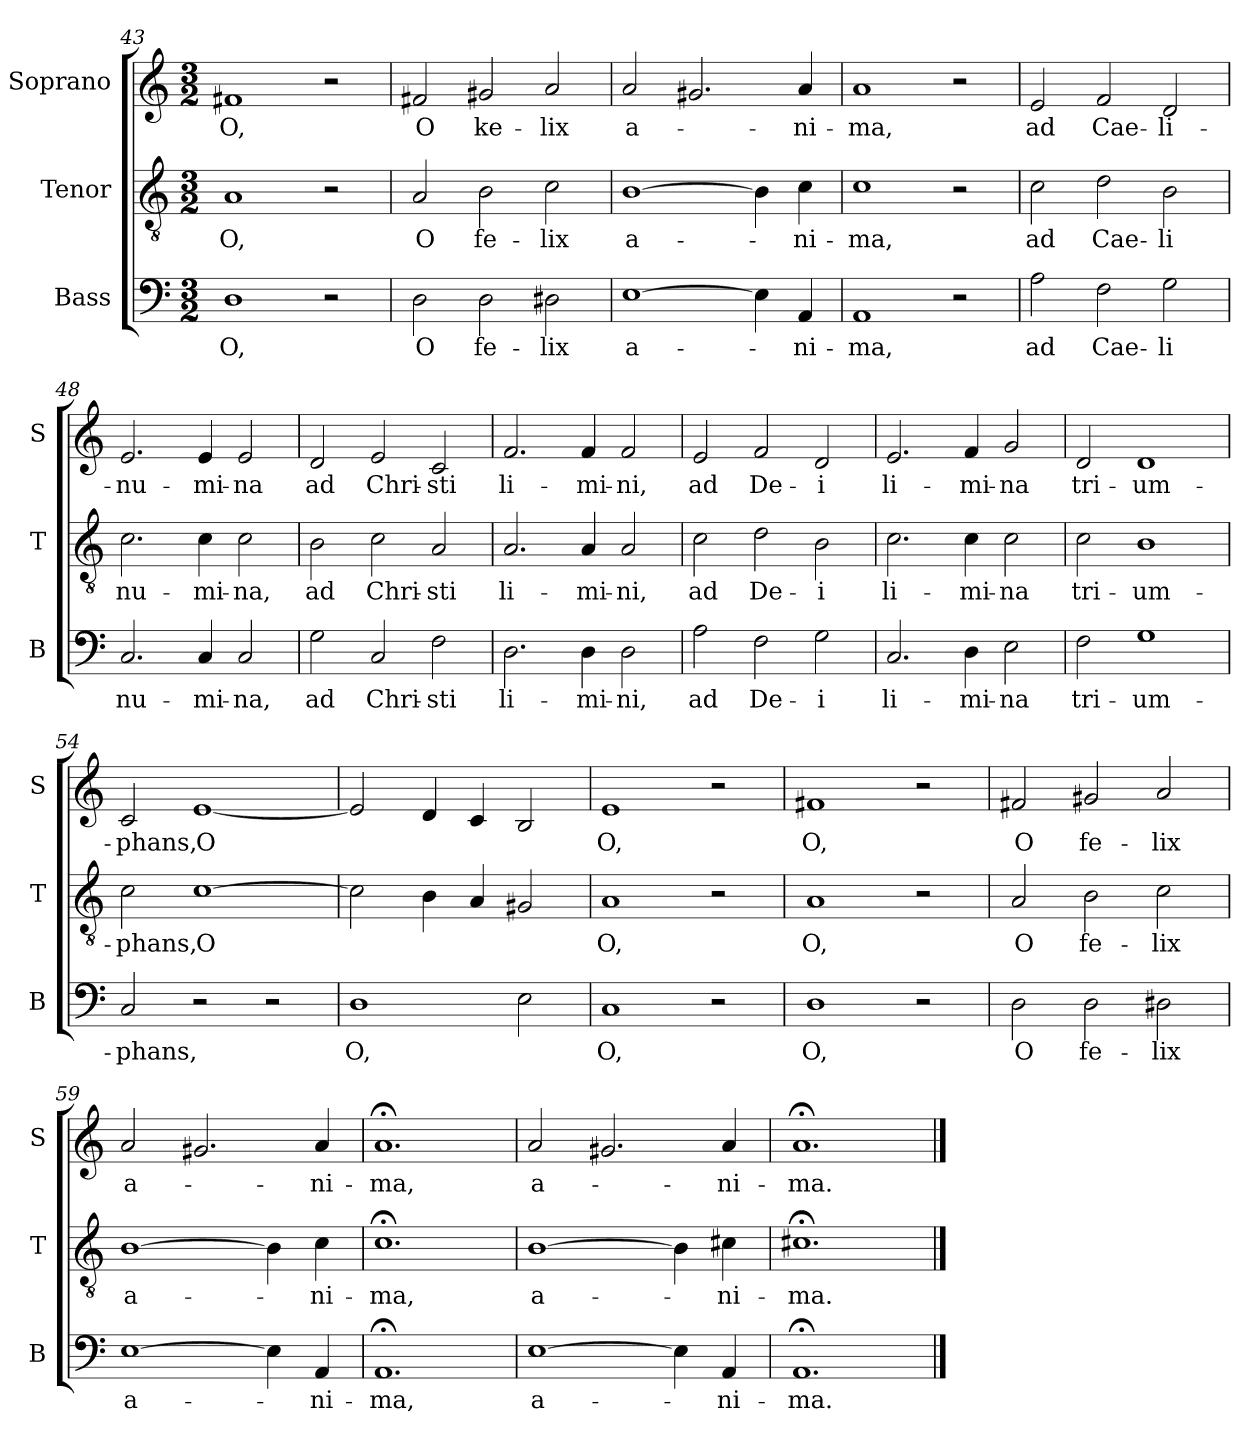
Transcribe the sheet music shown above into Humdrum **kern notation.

**kern	**text	**kern	**text	**kern	**text
*part3	*part3	*part2	*part2	*part1	*part1
*staff3	*staff3	*staff2	*staff2	*staff1	*staff1
*I"Bass	*	*I"Tenor	*	*I"Soprano	*
*I'B	*	*I'T	*	*I'S	*
!!LO:PB:g=z
*clefF4	*	*clefGv2	*	*clefG2	*
*k[]	*	*k[]	*	*k[]	*
*C:	*	*C:	*	*C:	*
*M3/2	*	*M3/2	*	*M3/2	*
=43	=43	=43	=43	=43	=43
!	!LO:LY:b	!	!LO:LY:b	!	!LO:LY:b
1D	O,	1A	O,	1f#X	O,
2r	.	2r	.	2r	.
=44	=44	=44	=44	=44	=44
!	!LO:LY:b	!	!LO:LY:b	!	!LO:LY:b
2D\	O	2A/	O	2f#X/	O
!	!LO:LY:b	!	!LO:LY:b	!	!LO:LY:b
2D\	fe-	2B\	fe-	2g#X/	ke-
!	!LO:LY:b	!	!LO:LY:b	!	!LO:LY:b
2D#X\	-lix	2c\	-lix	2a/	-lix
=45	=45	=45	=45	=45	=45
!	!LO:LY:b	!	!LO:LY:b	!	!LO:LY:b
[1E	a-	[1B	a-	2a/	a-
.	.	.	.	2.g#X/	.
4E\]	.	4B\]	.	.	.
!	!LO:LY:b	!	!LO:LY:b	!	!LO:LY:b
4AA/	-ni-	4c\	-ni-	4a/	-ni-
=46	=46	=46	=46	=46	=46
!	!LO:LY:b	!	!LO:LY:b	!	!LO:LY:b
1AA	-ma,	1c	-ma,	1a	-ma,
2r	.	2r	.	2r	.
=47	=47	=47	=47	=47	=47
!	!LO:LY:b	!	!LO:LY:b	!	!LO:LY:b
2A\	ad	2c\	ad	2e/	ad
!	!LO:LY:b	!	!LO:LY:b	!	!LO:LY:b
2F\	Cae-	2d\	Cae-	2f/	Cae-
!	!LO:LY:b	!	!LO:LY:b	!	!LO:LY:b
2G\	-li	2B\	-li	2d/	-li-
!!LO:LB:g=z
=48	=48	=48	=48	=48	=48
!	!LO:LY:b	!	!LO:LY:b	!	!LO:LY:b
2.C/	nu-	2.c\	nu-	2.e/	-nu-
!	!LO:LY:b	!	!LO:LY:b	!	!LO:LY:b
4C/	-mi-	4c\	-mi-	4e/	-mi-
!	!LO:LY:b	!	!LO:LY:b	!	!LO:LY:b
2C/	-na,	2c\	-na,	2e/	-na
=49	=49	=49	=49	=49	=49
!	!LO:LY:b	!	!LO:LY:b	!	!LO:LY:b
2G\	ad	2B\	ad	2d/	ad
!	!LO:LY:b	!	!LO:LY:b	!	!LO:LY:b
2C/	Chri-	2c\	Chri-	2e/	Chri-
!	!LO:LY:b	!	!LO:LY:b	!	!LO:LY:b
2F\	-sti	2A/	-sti	2c/	-sti
=50	=50	=50	=50	=50	=50
!	!LO:LY:b	!	!LO:LY:b	!	!LO:LY:b
2.D\	li-	2.A/	li-	2.f/	li-
!	!LO:LY:b	!	!LO:LY:b	!	!LO:LY:b
4D\	-mi-	4A/	-mi-	4f/	-mi-
!	!LO:LY:b	!	!LO:LY:b	!	!LO:LY:b
2D\	-ni,	2A/	-ni,	2f/	-ni,
=51	=51	=51	=51	=51	=51
!	!LO:LY:b	!	!LO:LY:b	!	!LO:LY:b
2A\	ad	2c\	ad	2e/	ad
!	!LO:LY:b	!	!LO:LY:b	!	!LO:LY:b
2F\	De-	2d\	De-	2f/	De-
!	!LO:LY:b	!	!LO:LY:b	!	!LO:LY:b
2G\	-i	2B\	-i	2d/	-i
=52	=52	=52	=52	=52	=52
!	!LO:LY:b	!	!LO:LY:b	!	!LO:LY:b
2.C/	li-	2.c\	li-	2.e/	li-
!	!LO:LY:b	!	!LO:LY:b	!	!LO:LY:b
4D\	-mi-	4c\	-mi-	4f/	-mi-
!	!LO:LY:b	!	!LO:LY:b	!	!LO:LY:b
2E\	-na	2c\	-na	2g/	-na
!!LO:LB:g=z
=53	=53	=53	=53	=53	=53
!	!LO:LY:b	!	!LO:LY:b	!	!LO:LY:b
2F\	tri-	2c\	tri-	2d/	tri-
!	!LO:LY:b	!	!LO:LY:b	!	!LO:LY:b
1G	-um-	1B	-um-	1d	-um-
=54	=54	=54	=54	=54	=54
!	!LO:LY:b	!	!LO:LY:b	!	!LO:LY:b
2C/	-phans,	2c\	-phans,	2c/	-phans,
!	!	!	!LO:LY:b	!	!LO:LY:b
2r	.	[1c	O	[1e	O
2r	.	.	.	.	.
=55	=55	=55	=55	=55	=55
!	!LO:LY:b	!	!	!	!
1D	O,	2c\]	.	2e/]	.
.	.	4B\	.	4d/	.
.	.	4A/	.	4c/	.
2E\	.	2G#X/	.	2B/	.
=56	=56	=56	=56	=56	=56
!	!LO:LY:b	!	!LO:LY:b	!	!LO:LY:b
1C	O,	1A	O,	1e	O,
2r	.	2r	.	2r	.
=57	=57	=57	=57	=57	=57
!	!LO:LY:b	!	!LO:LY:b	!	!LO:LY:b
1D	O,	1A	O,	1f#X	O,
2r	.	2r	.	2r	.
!!LO:LB:g=z
=58	=58	=58	=58	=58	=58
!	!LO:LY:b	!	!LO:LY:b	!	!LO:LY:b
2D\	O	2A/	O	2f#X/	O
!	!LO:LY:b	!	!LO:LY:b	!	!LO:LY:b
2D\	fe-	2B\	fe-	2g#X/	fe-
!	!LO:LY:b	!	!LO:LY:b	!	!LO:LY:b
2D#X\	-lix	2c\	-lix	2a/	-lix
=59	=59	=59	=59	=59	=59
!	!LO:LY:b	!	!LO:LY:b	!	!LO:LY:b
[1E	a-	[1B	a-	2a/	a-
.	.	.	.	2.g#X/	.
4E\]	.	4B\]	.	.	.
!	!LO:LY:b	!	!LO:LY:b	!	!LO:LY:b
4AA/	-ni-	4c\	-ni-	4a/	-ni-
=60	=60	=60	=60	=60	=60
!	!LO:LY:b	!	!LO:LY:b	!	!LO:LY:b
1.AA;<	-ma,	1.c;<	-ma,	1.a;<	-ma,
=61	=61	=61	=61	=61	=61
!	!LO:LY:b	!	!LO:LY:b	!	!LO:LY:b
[1E	a-	[1B	a-	2a/	a-
.	.	.	.	2.g#X/	.
4E\]	.	4B\]	.	.	.
!	!LO:LY:b	!	!LO:LY:b	!	!LO:LY:b
4AA/	-ni-	4c#X\	-ni-	4a/	-ni-
=62	=62	=62	=62	=62	=62
!	!LO:LY:b	!	!LO:LY:b	!	!LO:LY:b
1.AA;<	-ma.	1.c#X;<	-ma.	1.a;<	-ma.
==	==	==	==	==	==
*-	*-	*-	*-	*-	*-
